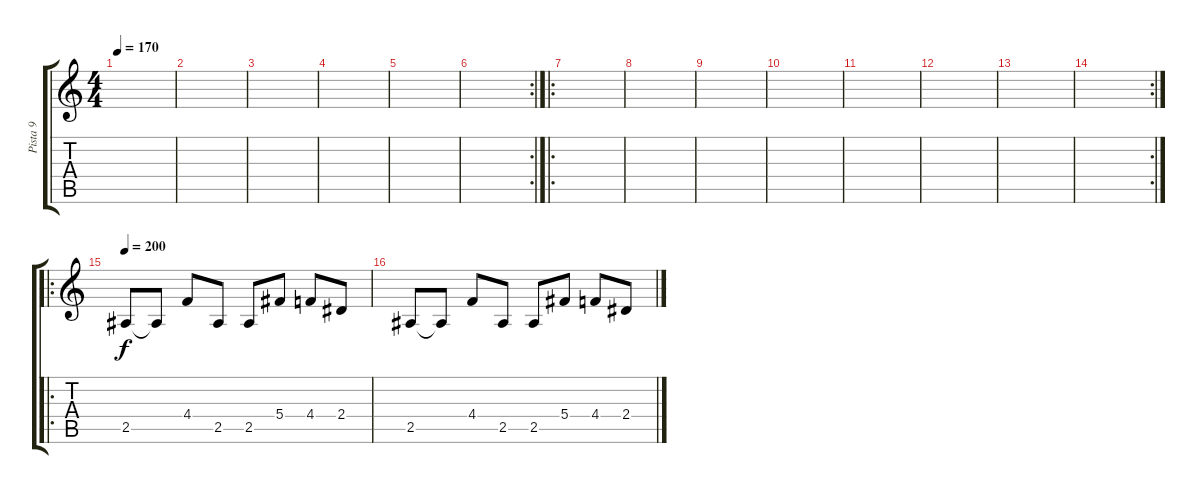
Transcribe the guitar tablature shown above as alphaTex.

\track ("Pista 9" "Pista 9") {instrument distortionguitar}
\staff {score tabs}
\tuning (Eb4 Bb3 Gb3 Db3 Ab2 Eb2) {hide}
\ts (4 4)
\tempo 170
\clef g2
\ks c
|
|
|
|
|
\rc 2
|
\ro
|
|
|
|
|
|
|
\rc 2
|
\ro
\tempo 200
2.5.8 2.5{t}.8 4.4.8 2.5.8 2.5.8 5.4.8 4.4.8 2.4.8 |
2.5.8 2.5{t}.8 4.4.8 2.5.8 2.5.8 5.4.8 4.4.8 2.4.8
